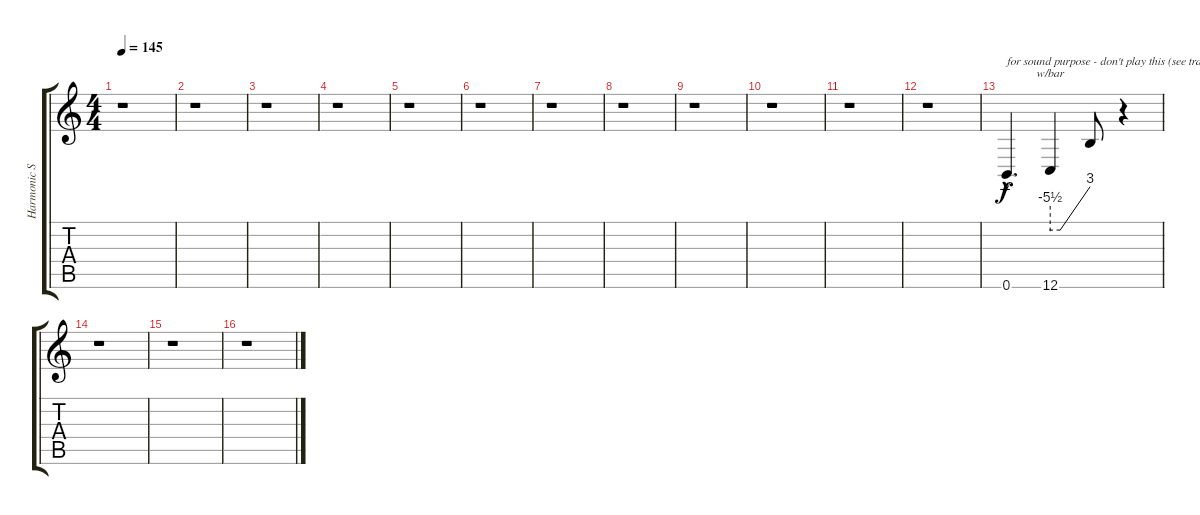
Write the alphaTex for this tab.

\track ("Harmonic Sound/Fills" "Harmonic S") {instrument distortionguitar}
\staff {score tabs}
\tuning (Db4 Ab3 E3 B2 Gb2 B1) {hide}
\ts (4 4)
\tempo 145
\clef g2
\ks c
r.1{dy ff} |
r.1 |
r.1 |
r.1 |
r.1 |
r.1 |
r.1 |
r.1 |
r.1 |
r.1 |
r.1 |
r.1 |
0.6{hac}.4{d txt "for sound purpose - don't play this (see track 1)" dy f balance 16 instrument distortionguitar} 12.6.4{tbe (custom default 0 -22 15 -22 60 12)} 12.6{t}.8 r.4 |
r.1 |
r.1 |
r.1
